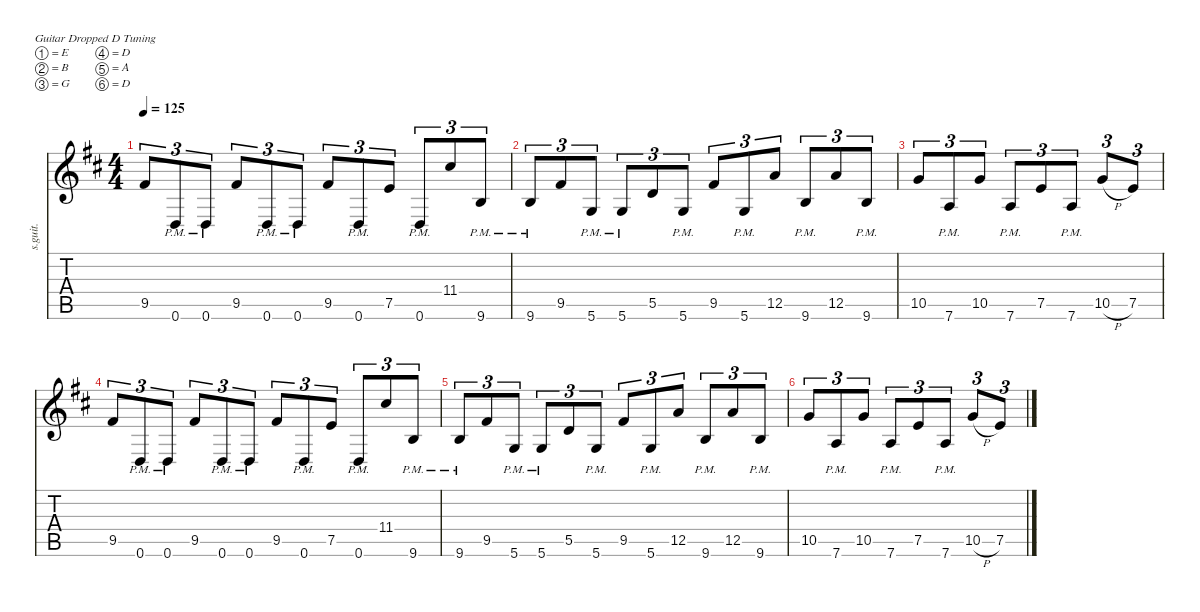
\defaultSystemsLayout 4
\hideDynamics
\bracketExtendMode nobrackets
\otherSystemsTrackNameOrientation horizontal
\track ("Steel Guitar" "s.guit.") {instrument acousticguitarsteel}
\staff {score tabs}
\tuning (E4 B3 G3 D3 A2 D2)
\ts (4 4)
\tempo 125
\clef g2
\ks d
9.5{acc #}.8{tu (3 2) dy mf instrument acousticguitarsteel beam Up} 0.6{pm acc forcenatural}.8{tu (3 2) beam Up} 0.6{pm acc forcenatural}.8{tu (3 2) beam Up} 9.5{acc #}.8{tu (3 2) beam Up} 0.6{pm acc forcenatural}.8{tu (3 2) beam Up} 0.6{pm acc forcenatural}.8{tu (3 2) beam Up} 9.5{acc #}.8{tu (3 2) beam Up} 0.6{pm acc forcenatural}.8{tu (3 2) beam Up} 7.5{acc forcenatural}.8{tu (3 2) beam Up} 0.6{pm acc forcenatural}.8{tu (3 2) beam Up} 11.4{acc #}.8{tu (3 2) beam Up} 9.6{pm acc forcenatural}.8{tu (3 2) beam Up} |
9.6{pm acc forcenatural}.8{tu (3 2) beam Up} 9.5{acc #}.8{tu (3 2) beam Up} 5.6{pm acc forcenatural}.8{tu (3 2) beam Up} 5.6{pm acc forcenatural}.8{tu (3 2) beam Up} 5.5{acc forcenatural}.8{tu (3 2) beam Up} 5.6{pm acc forcenatural}.8{tu (3 2) beam Up} 9.5{acc #}.8{tu (3 2) beam Up} 5.6{pm acc forcenatural}.8{tu (3 2) beam Up} 12.5{acc forcenatural}.8{tu (3 2) beam Up} 9.6{pm acc forcenatural}.8{tu (3 2) beam Up} 12.5{acc forcenatural}.8{tu (3 2) beam Up} 9.6{pm acc forcenatural}.8{tu (3 2) beam Up} |
10.5{acc forcenatural}.8{tu (3 2) beam Up} 7.6{pm acc forcenatural}.8{tu (3 2) beam Up} 10.5{acc forcenatural}.8{tu (3 2) beam Up} 7.6{pm acc forcenatural}.8{tu (3 2) beam Up} 7.5{acc forcenatural}.8{tu (3 2) beam Up} 7.6{pm acc forcenatural}.8{tu (3 2) beam Up} 10.5{h acc forcenatural}.8{tu (3 2) beam Up} 7.5{acc forcenatural}.8{tu (3 2) beam Up} |
9.5{acc #}.8{tu (3 2) beam Up} 0.6{pm acc forcenatural}.8{tu (3 2) beam Up} 0.6{pm acc forcenatural}.8{tu (3 2) beam Up} 9.5{acc #}.8{tu (3 2) beam Up} 0.6{pm acc forcenatural}.8{tu (3 2) beam Up} 0.6{pm acc forcenatural}.8{tu (3 2) beam Up} 9.5{acc #}.8{tu (3 2) beam Up} 0.6{pm acc forcenatural}.8{tu (3 2) beam Up} 7.5{acc forcenatural}.8{tu (3 2) beam Up} 0.6{pm acc forcenatural}.8{tu (3 2) beam Up} 11.4{acc #}.8{tu (3 2) beam Up} 9.6{pm acc forcenatural}.8{tu (3 2) beam Up} |
9.6{pm acc forcenatural}.8{tu (3 2) beam Up} 9.5{acc #}.8{tu (3 2) beam Up} 5.6{pm acc forcenatural}.8{tu (3 2) beam Up} 5.6{pm acc forcenatural}.8{tu (3 2) beam Up} 5.5{acc forcenatural}.8{tu (3 2) beam Up} 5.6{pm acc forcenatural}.8{tu (3 2) beam Up} 9.5{acc #}.8{tu (3 2) beam Up} 5.6{pm acc forcenatural}.8{tu (3 2) beam Up} 12.5{acc forcenatural}.8{tu (3 2) beam Up} 9.6{pm acc forcenatural}.8{tu (3 2) beam Up} 12.5{acc forcenatural}.8{tu (3 2) beam Up} 9.6{pm acc forcenatural}.8{tu (3 2) beam Up} |
10.5{acc forcenatural}.8{tu (3 2) beam Up} 7.6{pm acc forcenatural}.8{tu (3 2) beam Up} 10.5{acc forcenatural}.8{tu (3 2) beam Up} 7.6{pm acc forcenatural}.8{tu (3 2) beam Up} 7.5{acc forcenatural}.8{tu (3 2) beam Up} 7.6{pm acc forcenatural}.8{tu (3 2) beam Up} 10.5{h acc forcenatural}.8{tu (3 2) beam Up} 7.5{acc forcenatural}.8{tu (3 2) beam Up}
